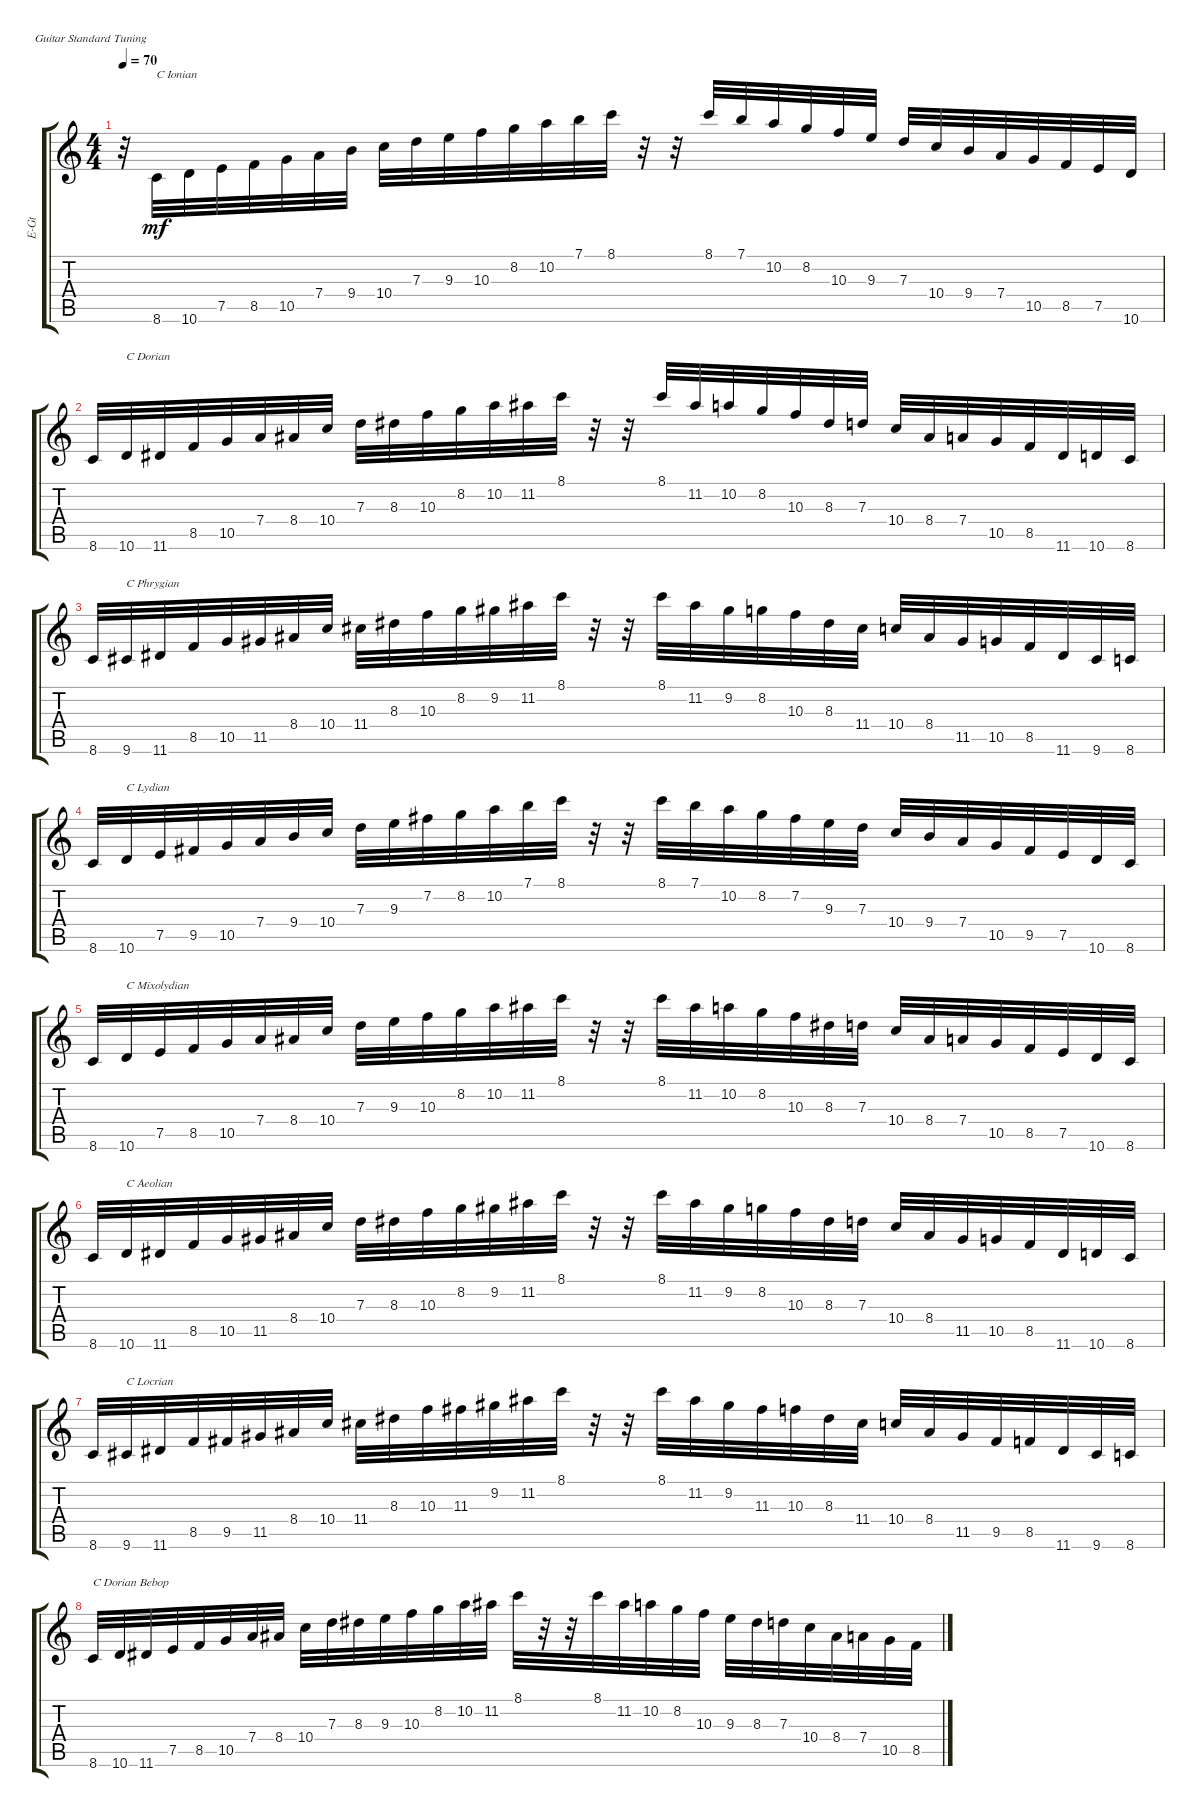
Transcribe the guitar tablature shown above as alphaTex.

\defaultSystemsLayout 4
\bracketExtendMode groupsimilarinstruments
\otherSystemsTrackNameOrientation horizontal
\track ("Electric Guitar" "E-Gt") {instrument overdrivenguitar}
\staff {score tabs}
\tuning (E4 B3 G3 D3 A2 E2)
\ts (4 4)
\tempo 70
\clef g2
\ks c
r.32{dy mf beam Down} 8.6.32{txt "C Ionian" beam Up} 10.6.32{beam Up} 7.5.32{beam Up} 8.5.32{beam Up} 10.5.32{beam Up} 7.4.32{beam Up} 9.4.32{beam Up} 10.4.32{beam Down} 7.3.32{beam Down} 9.3.32{beam Down} 10.3.32{beam Down} 8.2.32{beam Down} 10.2.32{beam Down} 7.1.32{beam Down} 8.1.32{beam Down} r.32{beam Up} r.32{beam Up} 8.1.32{beam Down} 7.1.32{beam Down} 10.2.32{beam Down} 8.2.32{beam Down} 10.3.32{beam Down} 9.3.32{beam Down} 7.3.32{beam Up} 10.4.32{beam Up} 9.4.32{beam Up} 7.4.32{beam Up} 10.5.32{beam Up} 8.5.32{beam Up} 7.5.32{beam Up} 10.6.32{beam Up} |
8.6.32{beam Up} 10.6.32{txt "C Dorian" beam Up} 11.6{acc #}.32{beam Up} 8.5.32{beam Up} 10.5.32{beam Up} 7.4.32{beam Up} 8.4{acc #}.32{beam Up} 10.4.32{beam Up} 7.3.32{beam Down} 8.3{acc #}.32{beam Down} 10.3.32{beam Down} 8.2.32{beam Down} 10.2.32{beam Down} 11.2{acc #}.32{beam Down} 8.1.32{beam Down} r.32{beam Up} r.32{beam Up} 8.1.32{beam Down} 11.2{acc #}.32{beam Down} 10.2.32{beam Down} 8.2.32{beam Down} 10.3.32{beam Down} 8.3{acc #}.32{beam Down} 7.3.32{beam Down} 10.4.32{beam Up} 8.4{acc #}.32{beam Up} 7.4.32{beam Up} 10.5.32{beam Up} 8.5.32{beam Up} 11.6{acc #}.32{beam Up} 10.6.32{beam Up} 8.6.32{beam Up} |
8.6.32{beam Up} 9.6{acc #}.32{txt "C Phrygian" beam Up} 11.6{acc #}.32{beam Up} 8.5.32{beam Up} 10.5.32{beam Up} 11.5{acc #}.32{beam Up} 8.4{acc #}.32{beam Up} 10.4.32{beam Up} 11.4{acc #}.32{beam Down} 8.3{acc #}.32{beam Down} 10.3.32{beam Down} 8.2.32{beam Down} 9.2{acc #}.32{beam Down} 11.2{acc #}.32{beam Down} 8.1.32{beam Down} r.32{beam Down} r.32{beam Down} 8.1.32{beam Down} 11.2{acc #}.32{beam Down} 9.2{acc #}.32{beam Down} 8.2.32{beam Down} 10.3.32{beam Down} 8.3{acc #}.32{beam Down} 11.4{acc #}.32{beam Down} 10.4.32{beam Up} 8.4{acc #}.32{beam Up} 11.5{acc #}.32{beam Up} 10.5.32{beam Up} 8.5.32{beam Up} 11.6{acc #}.32{beam Up} 9.6{acc #}.32{beam Up} 8.6.32{beam Up} |
8.6.32{beam Up} 10.6.32{txt "C Lydian" beam Up} 7.5.32{beam Up} 9.5{acc #}.32{beam Up} 10.5.32{beam Up} 7.4.32{beam Up} 9.4.32{beam Up} 10.4.32{beam Up} 7.3.32{beam Down} 9.3.32{beam Down} 7.2{acc #}.32{beam Down} 8.2.32{beam Down} 10.2.32{beam Down} 7.1.32{beam Down} 8.1.32{beam Down} r.32{beam Down} r.32{beam Down} 8.1.32{beam Down} 7.1.32{beam Down} 10.2.32{beam Down} 8.2.32{beam Down} 7.2{acc #}.32{beam Down} 9.3.32{beam Down} 7.3.32{beam Down} 10.4.32{beam Up} 9.4.32{beam Up} 7.4.32{beam Up} 10.5.32{beam Up} 9.5{acc #}.32{beam Up} 7.5.32{beam Up} 10.6.32{beam Up} 8.6.32{beam Up} |
8.6.32{beam Up} 10.6.32{txt "C Mixolydian" beam Up} 7.5.32{beam Up} 8.5.32{beam Up} 10.5.32{beam Up} 7.4.32{beam Up} 8.4{acc #}.32{beam Up} 10.4.32{beam Up} 7.3.32{beam Down} 9.3.32{beam Down} 10.3.32{beam Down} 8.2.32{beam Down} 10.2.32{beam Down} 11.2{acc #}.32{beam Down} 8.1.32{beam Down} r.32{beam Down} r.32{beam Down} 8.1.32{beam Down} 11.2{acc #}.32{beam Down} 10.2.32{beam Down} 8.2.32{beam Down} 10.3.32{beam Down} 8.3{acc #}.32{beam Down} 7.3.32{beam Down} 10.4.32{beam Up} 8.4{acc #}.32{beam Up} 7.4.32{beam Up} 10.5.32{beam Up} 8.5.32{beam Up} 7.5.32{beam Up} 10.6.32{beam Up} 8.6.32{beam Up} |
8.6.32{beam Up} 10.6.32{txt "C Aeolian" beam Up} 11.6{acc #}.32{beam Up} 8.5.32{beam Up} 10.5.32{beam Up} 11.5{acc #}.32{beam Up} 8.4{acc #}.32{beam Up} 10.4.32{beam Up} 7.3.32{beam Down} 8.3{acc #}.32{beam Down} 10.3.32{beam Down} 8.2.32{beam Down} 9.2{acc #}.32{beam Down} 11.2{acc #}.32{beam Down} 8.1.32{beam Down} r.32{beam Down} r.32{beam Down} 8.1.32{beam Down} 11.2{acc #}.32{beam Down} 9.2{acc #}.32{beam Down} 8.2.32{beam Down} 10.3.32{beam Down} 8.3{acc #}.32{beam Down} 7.3.32{beam Down} 10.4.32{beam Up} 8.4{acc #}.32{beam Up} 11.5{acc #}.32{beam Up} 10.5.32{beam Up} 8.5.32{beam Up} 11.6{acc #}.32{beam Up} 10.6.32{beam Up} 8.6.32{beam Up} |
8.6.32{beam Up} 9.6{acc #}.32{txt "C Locrian" beam Up} 11.6{acc #}.32{beam Up} 8.5.32{beam Up} 9.5{acc #}.32{beam Up} 11.5{acc #}.32{beam Up} 8.4{acc #}.32{beam Up} 10.4.32{beam Up} 11.4{acc #}.32{beam Down} 8.3{acc #}.32{beam Down} 10.3.32{beam Down} 11.3{acc #}.32{beam Down} 9.2{acc #}.32{beam Down} 11.2{acc #}.32{beam Down} 8.1.32{beam Down} r.32{beam Down} r.32{beam Down} 8.1.32{beam Down} 11.2{acc #}.32{beam Down} 9.2{acc #}.32{beam Down} 11.3{acc #}.32{beam Down} 10.3.32{beam Down} 8.3{acc #}.32{beam Down} 11.4{acc #}.32{beam Down} 10.4.32{beam Up} 8.4{acc #}.32{beam Up} 11.5{acc #}.32{beam Up} 9.5{acc #}.32{beam Up} 8.5.32{beam Up} 11.6{acc #}.32{beam Up} 9.6{acc #}.32{beam Up} 8.6.32{beam Up} |
8.6.32{txt "C Dorian Bebop" beam Up} 10.6.32{beam Up} 11.6{acc #}.32{beam Up} 7.5.32{beam Up} 8.5.32{beam Up} 10.5.32{beam Up} 7.4.32{beam Up} 8.4{acc #}.32{beam Up} 10.4.32{beam Down} 7.3.32{beam Down} 8.3{acc #}.32{beam Down} 9.3.32{beam Down} 10.3.32{beam Down} 8.2.32{beam Down} 10.2.32{beam Down} 11.2{acc #}.32{beam Down} 8.1.32{beam Down} r.32{beam Down} r.32{beam Down} 8.1.32{beam Down} 11.2{acc #}.32{beam Down} 10.2.32{beam Down} 8.2.32{beam Down} 10.3.32{beam Down} 9.3.32{beam Down} 8.3{acc #}.32{beam Down} 7.3.32{beam Down} 10.4.32{beam Down} 8.4{acc #}.32{beam Down} 7.4.32{beam Down} 10.5.32{beam Down} 8.5.32{beam Down}
